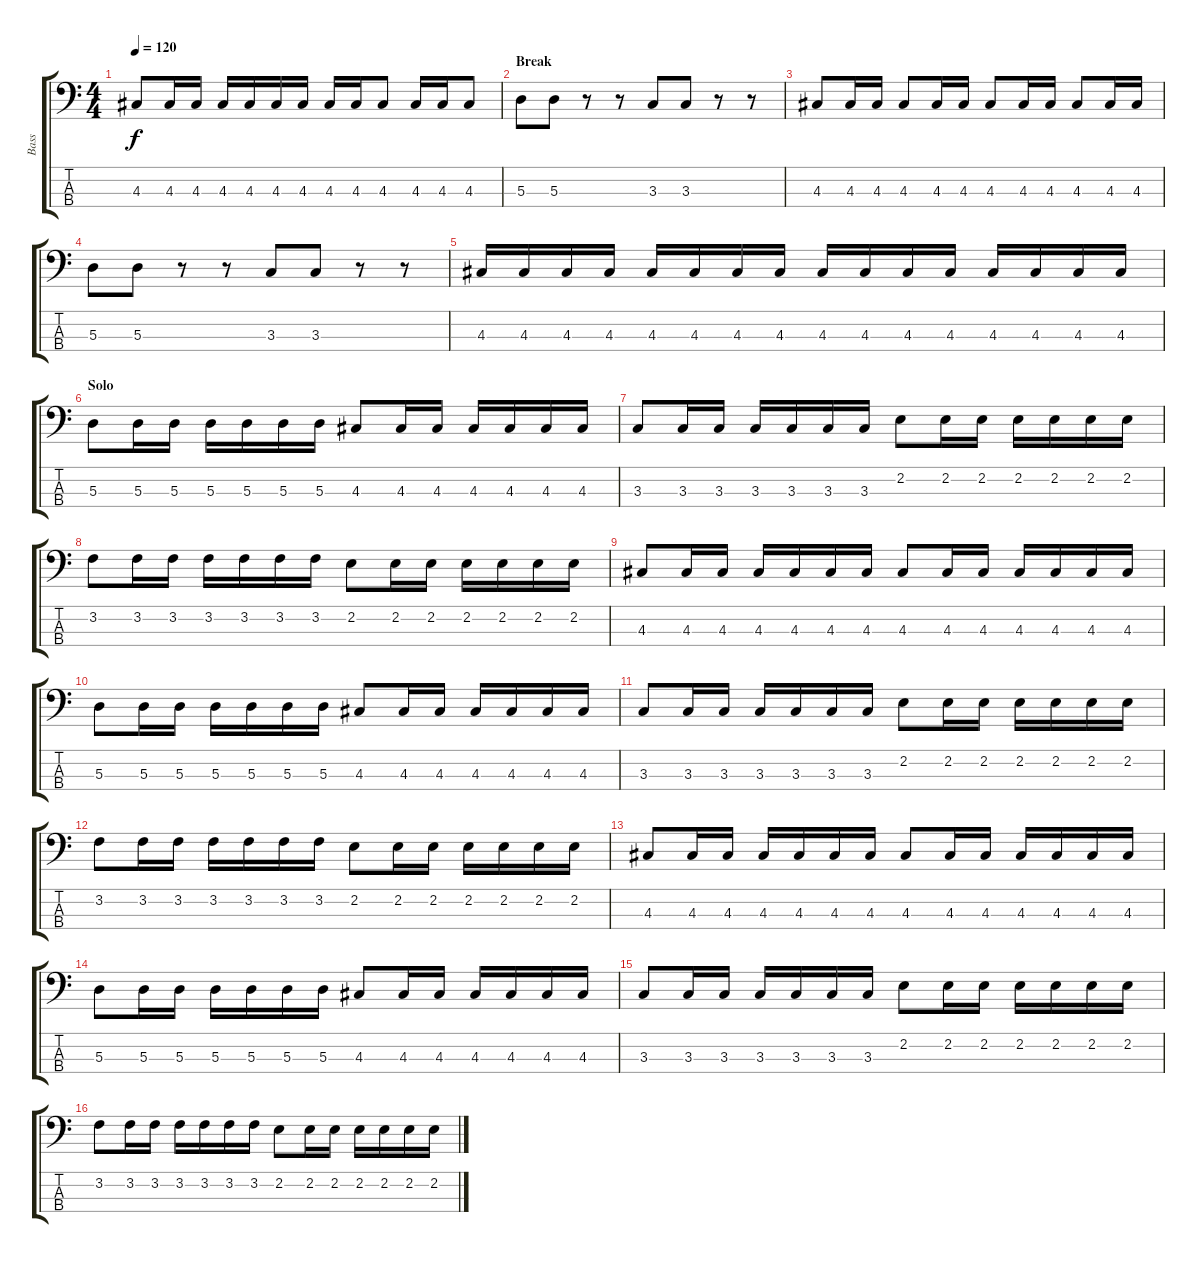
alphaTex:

\track ("Bass" "Bass") {instrument electricbasspick}
\staff {score tabs}
\tuning (G2 D2 A1 E1) {hide}
\ts (4 4)
\tempo 120
\clef f4
\ks c
4.3.8{dy f} 4.3.16 4.3.16 4.3.16 4.3.16 4.3.16 4.3.16 4.3.16 4.3.16 4.3.8 4.3.16 4.3.16 4.3.8 |
\section ("" "Break")
5.3.8 5.3.8 r.8 r.8 3.3.8 3.3.8 r.8 r.8 |
4.3.8 4.3.16 4.3.16 4.3.8 4.3.16 4.3.16 4.3.8 4.3.16 4.3.16 4.3.8 4.3.16 4.3.16 |
5.3.8 5.3.8 r.8 r.8 3.3.8 3.3.8 r.8 r.8 |
4.3.16 4.3.16 4.3.16 4.3.16 4.3.16 4.3.16 4.3.16 4.3.16 4.3.16 4.3.16 4.3.16 4.3.16 4.3.16 4.3.16 4.3.16 4.3.16 |
\section ("" "Solo")
5.3.8 5.3.16 5.3.16 5.3.16 5.3.16 5.3.16 5.3.16 4.3.8 4.3.16 4.3.16 4.3.16 4.3.16 4.3.16 4.3.16 |
3.3.8 3.3.16 3.3.16 3.3.16 3.3.16 3.3.16 3.3.16 2.2.8 2.2.16 2.2.16 2.2.16 2.2.16 2.2.16 2.2.16 |
3.2.8 3.2.16 3.2.16 3.2.16 3.2.16 3.2.16 3.2.16 2.2.8 2.2.16 2.2.16 2.2.16 2.2.16 2.2.16 2.2.16 |
4.3.8 4.3.16 4.3.16 4.3.16 4.3.16 4.3.16 4.3.16 4.3.8 4.3.16 4.3.16 4.3.16 4.3.16 4.3.16 4.3.16 |
5.3.8 5.3.16 5.3.16 5.3.16 5.3.16 5.3.16 5.3.16 4.3.8 4.3.16 4.3.16 4.3.16 4.3.16 4.3.16 4.3.16 |
3.3.8 3.3.16 3.3.16 3.3.16 3.3.16 3.3.16 3.3.16 2.2.8 2.2.16 2.2.16 2.2.16 2.2.16 2.2.16 2.2.16 |
3.2.8 3.2.16 3.2.16 3.2.16 3.2.16 3.2.16 3.2.16 2.2.8 2.2.16 2.2.16 2.2.16 2.2.16 2.2.16 2.2.16 |
4.3.8 4.3.16 4.3.16 4.3.16 4.3.16 4.3.16 4.3.16 4.3.8 4.3.16 4.3.16 4.3.16 4.3.16 4.3.16 4.3.16 |
5.3.8 5.3.16 5.3.16 5.3.16 5.3.16 5.3.16 5.3.16 4.3.8 4.3.16 4.3.16 4.3.16 4.3.16 4.3.16 4.3.16 |
3.3.8 3.3.16 3.3.16 3.3.16 3.3.16 3.3.16 3.3.16 2.2.8 2.2.16 2.2.16 2.2.16 2.2.16 2.2.16 2.2.16 |
3.2.8 3.2.16 3.2.16 3.2.16 3.2.16 3.2.16 3.2.16 2.2.8 2.2.16 2.2.16 2.2.16 2.2.16 2.2.16 2.2.16
